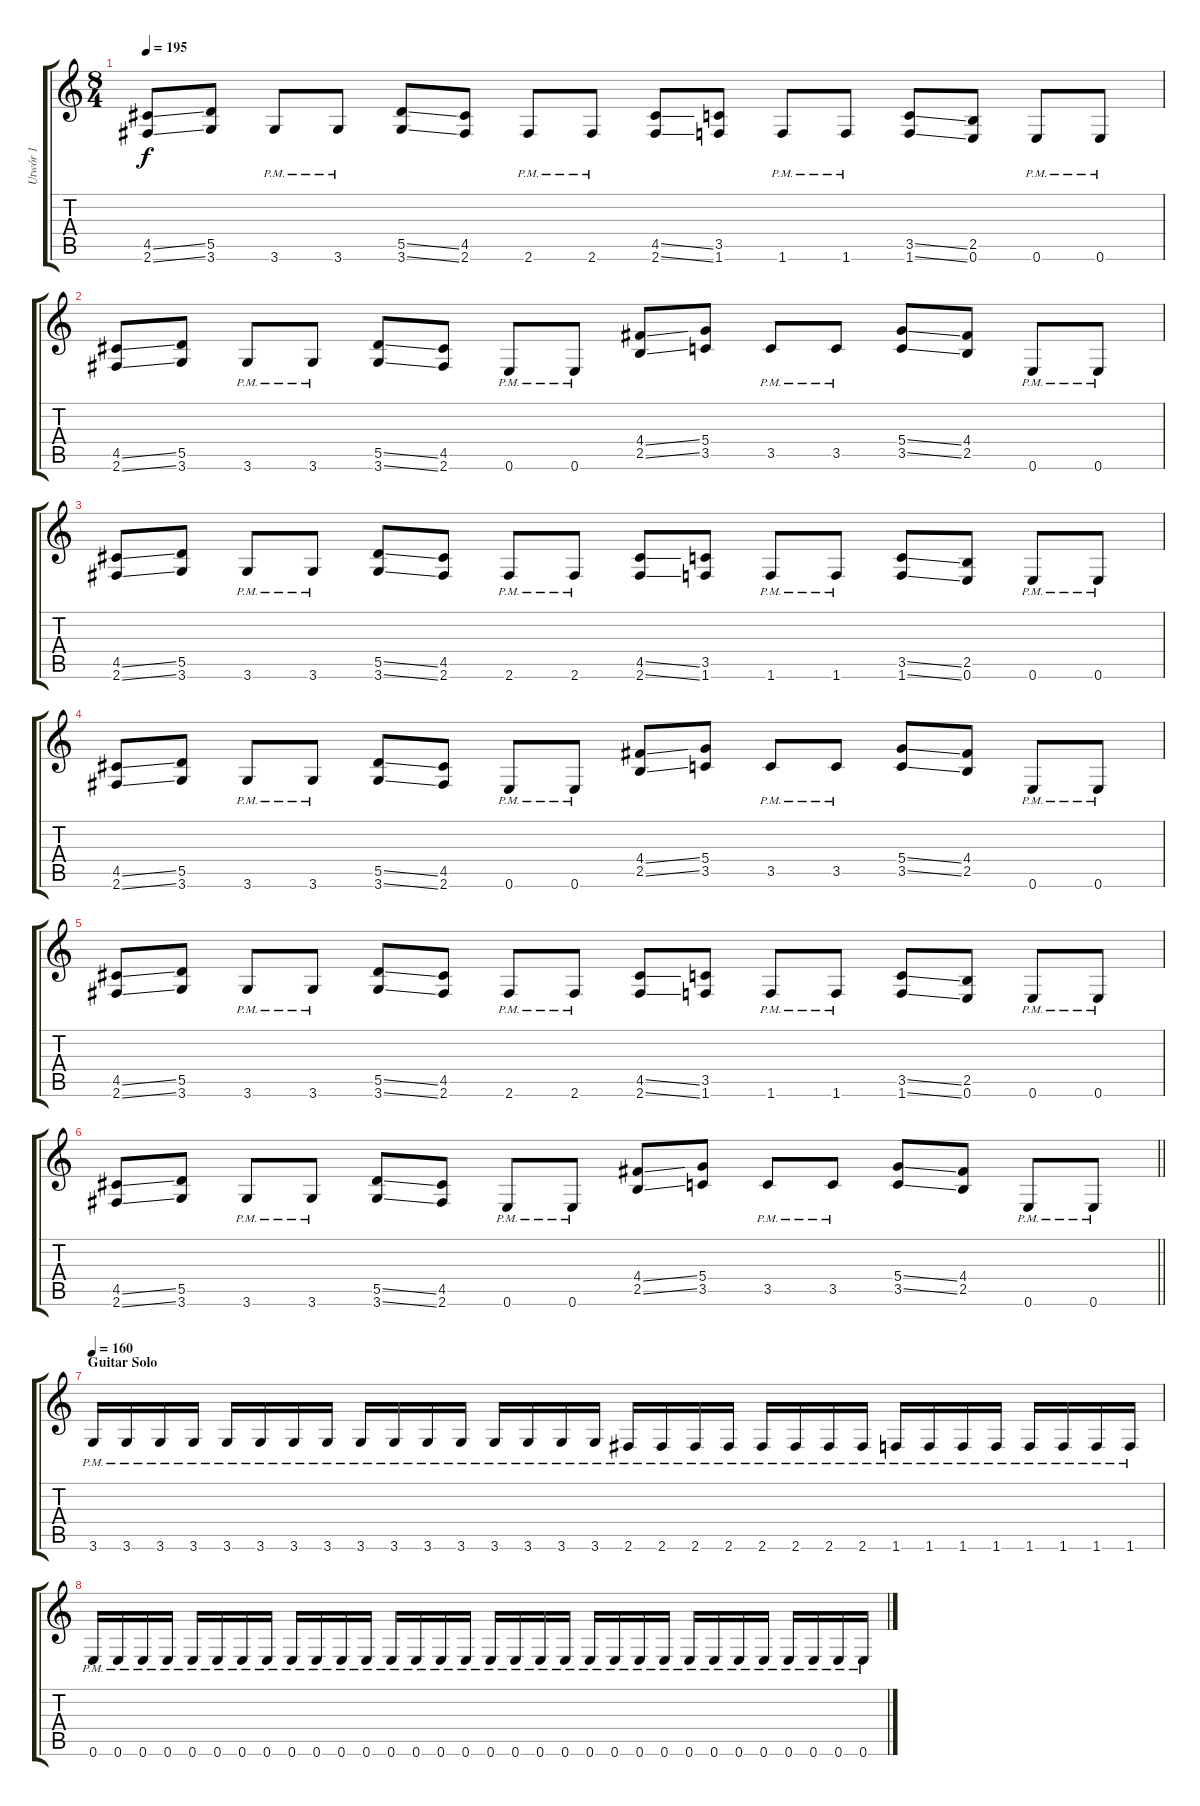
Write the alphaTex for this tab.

\track ("Utwór 1" "Utwór 1") {instrument distortionguitar}
\staff {score tabs}
\tuning (E4 B3 G3 D3 A2 E2) {hide}
\ts (8 4)
\tempo 195
\clef g2
\ks c
(4.5{ss} 2.6{ss}).8{dy f} (5.5 3.6).8 3.6{pm}.8 3.6{pm}.8 (5.5{ss} 3.6{ss}).8 (4.5 2.6).8 2.6{pm}.8 2.6{pm}.8 (4.5{ss} 2.6{ss}).8 (3.5 1.6).8 1.6{pm}.8 1.6{pm}.8 (3.5{ss} 1.6{ss}).8 (2.5 0.6).8 0.6{pm}.8 0.6{pm}.8 |
(4.5{ss} 2.6{ss}).8 (5.5 3.6).8 3.6{pm}.8 3.6{pm}.8 (5.5{ss} 3.6{ss}).8 (4.5 2.6).8 0.6{pm}.8 0.6{pm}.8 (4.4{ss} 2.5{ss}).8 (5.4 3.5).8 3.5{pm}.8 3.5{pm}.8 (5.4{ss} 3.5{ss}).8 (4.4 2.5).8 0.6{pm}.8 0.6{pm}.8 |
(4.5{ss} 2.6{ss}).8 (5.5 3.6).8 3.6{pm}.8 3.6{pm}.8 (5.5{ss} 3.6{ss}).8 (4.5 2.6).8 2.6{pm}.8 2.6{pm}.8 (4.5{ss} 2.6{ss}).8 (3.5 1.6).8 1.6{pm}.8 1.6{pm}.8 (3.5{ss} 1.6{ss}).8 (2.5 0.6).8 0.6{pm}.8 0.6{pm}.8 |
(4.5{ss} 2.6{ss}).8 (5.5 3.6).8 3.6{pm}.8 3.6{pm}.8 (5.5{ss} 3.6{ss}).8 (4.5 2.6).8 0.6{pm}.8 0.6{pm}.8 (4.4{ss} 2.5{ss}).8 (5.4 3.5).8 3.5{pm}.8 3.5{pm}.8 (5.4{ss} 3.5{ss}).8 (4.4 2.5).8 0.6{pm}.8 0.6{pm}.8 |
(4.5{ss} 2.6{ss}).8 (5.5 3.6).8 3.6{pm}.8 3.6{pm}.8 (5.5{ss} 3.6{ss}).8 (4.5 2.6).8 2.6{pm}.8 2.6{pm}.8 (4.5{ss} 2.6{ss}).8 (3.5 1.6).8 1.6{pm}.8 1.6{pm}.8 (3.5{ss} 1.6{ss}).8 (2.5 0.6).8 0.6{pm}.8 0.6{pm}.8 |
\barLineRight lightlight
(4.5{ss} 2.6{ss}).8 (5.5 3.6).8 3.6{pm}.8 3.6{pm}.8 (5.5{ss} 3.6{ss}).8 (4.5 2.6).8 0.6{pm}.8 0.6{pm}.8 (4.4{ss} 2.5{ss}).8 (5.4 3.5).8 3.5{pm}.8 3.5{pm}.8 (5.4{ss} 3.5{ss}).8 (4.4 2.5).8 0.6{pm}.8 0.6{pm}.8 |
\section ("" "Guitar Solo")
\tempo 160
3.6{pm}.16 3.6{pm}.16 3.6{pm}.16 3.6{pm}.16 3.6{pm}.16 3.6{pm}.16 3.6{pm}.16 3.6{pm}.16 3.6{pm}.16 3.6{pm}.16 3.6{pm}.16 3.6{pm}.16 3.6{pm}.16 3.6{pm}.16 3.6{pm}.16 3.6{pm}.16 2.6{pm}.16 2.6{pm}.16 2.6{pm}.16 2.6{pm}.16 2.6{pm}.16 2.6{pm}.16 2.6{pm}.16 2.6{pm}.16 1.6{pm}.16 1.6{pm}.16 1.6{pm}.16 1.6{pm}.16 1.6{pm}.16 1.6{pm}.16 1.6{pm}.16 1.6{pm}.16 |
0.6{pm}.16 0.6{pm}.16 0.6{pm}.16 0.6{pm}.16 0.6{pm}.16 0.6{pm}.16 0.6{pm}.16 0.6{pm}.16 0.6{pm}.16 0.6{pm}.16 0.6{pm}.16 0.6{pm}.16 0.6{pm}.16 0.6{pm}.16 0.6{pm}.16 0.6{pm}.16 0.6{pm}.16 0.6{pm}.16 0.6{pm}.16 0.6{pm}.16 0.6{pm}.16 0.6{pm}.16 0.6{pm}.16 0.6{pm}.16 0.6{pm}.16 0.6{pm}.16 0.6{pm}.16 0.6{pm}.16 0.6{pm}.16 0.6{pm}.16 0.6{pm}.16 0.6{pm}.16
